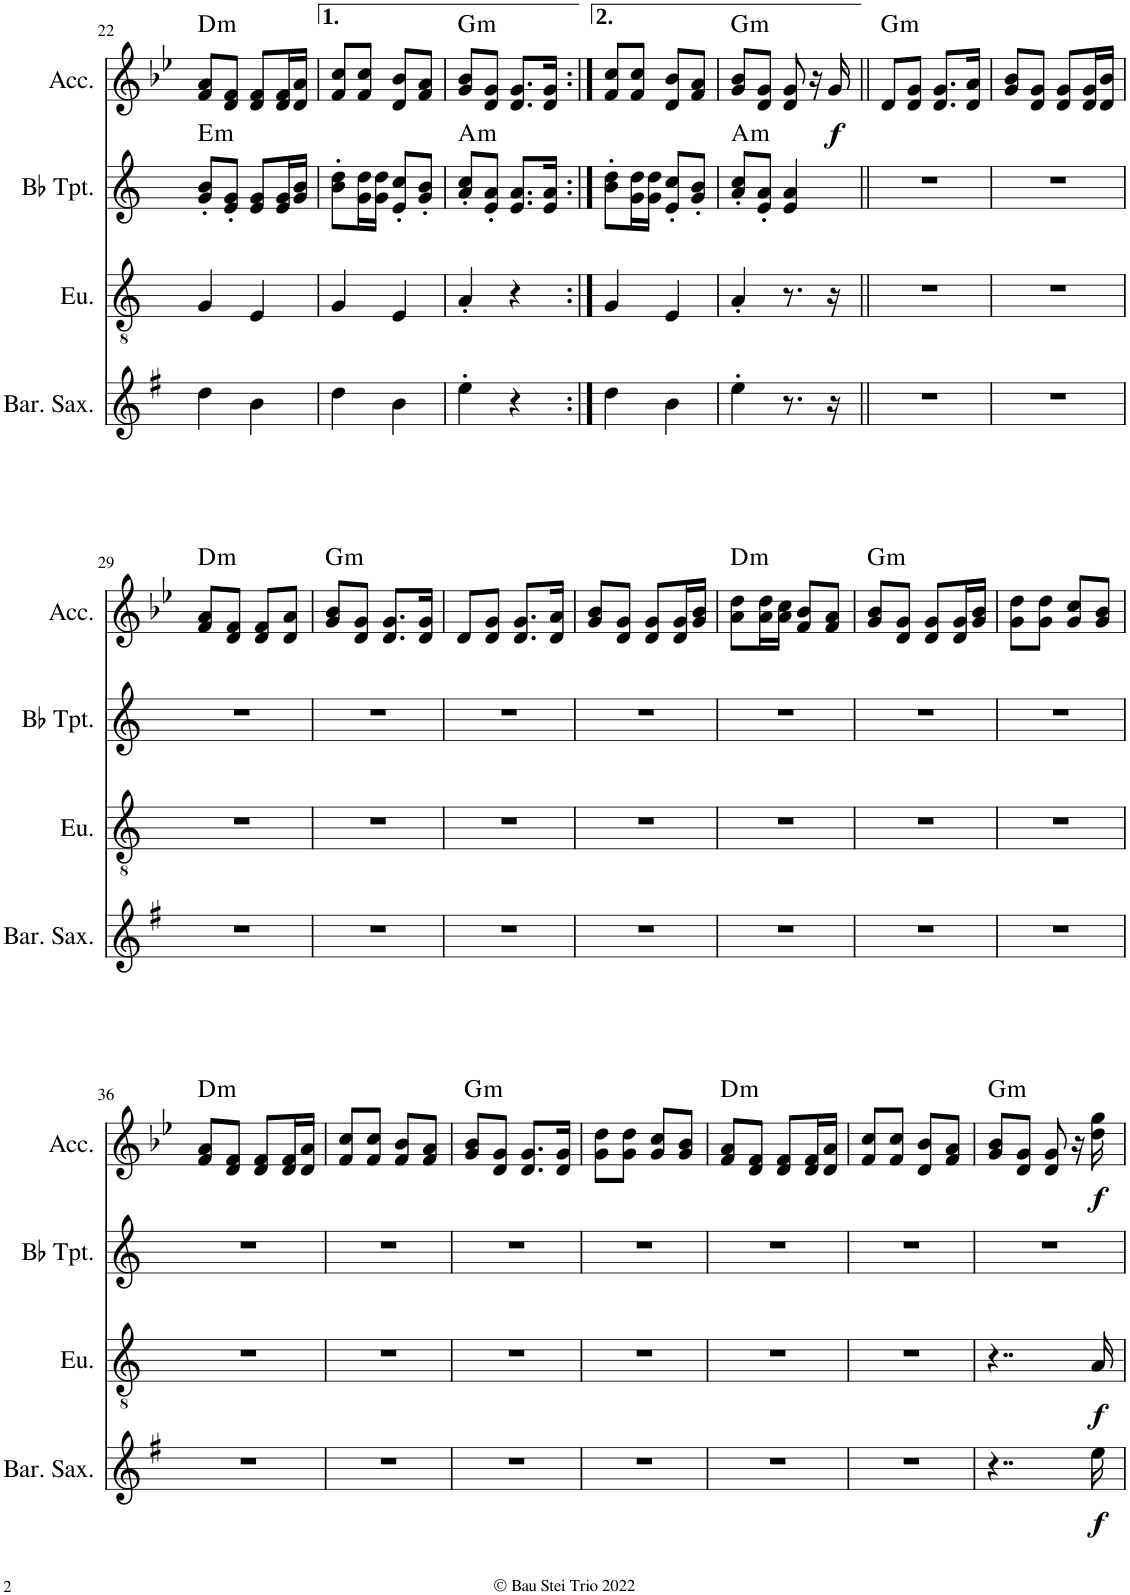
**kern	**dynam	**kern	**dynam	**kern	**harte	**kern	**dynam	**harte
*part4	*part4	*part3	*part3	*part2	*part2	*part1	*part1	*part1
*staff4	*staff4	*staff3	*staff3	*staff2	*	*staff1	*staff1	*
*I"Baritone Saxophone	*	*I"Euphonium	*	*I"Bb Trumpet	*	*I"Accordion	*	*
*I'Bar. Sax.	*	*I'Eu.	*	*I'Bb Tpt.	*	*I'Acc.	*	*
!!LO:PB:g=z
*clefG2	*	*clefGv2	*	*clefG2	*	*clefG2	*	*
*Trd12c21	*	*Trd1c2	*	*Trd1c2	*	*	*	*
*k[f#]	*	*k[]	*	*k[]	*	*k[b-e-]	*	*
*M2/4	*	*M2/4	*	*M2/4	*	*M2/4	*	*
=22	=22	=22	=22	=22	=22	=22	=22	=22
!	!	!	!	!	!LO:H:kt=m	!	!	!LO:H:kt=m
4dd\	.	4G/	.	8g/' 8b/'L	E:min	8f/ 8a/L	.	D:min
.	.	.	.	8e/' 8g/'J	.	8d/ 8f/J	.	.
4b\	.	4E/	.	8e/ 8g/L	.	8d/ 8f/L	.	.
.	.	.	.	16e/ 16g/L	.	16d/ 16f/L	.	.
.	.	.	.	16g/ 16b/JJ	.	16d/ 16a/JJ	.	.
=23	=23	=23	=23	=23	=23	=23	=23	=23
4dd\	.	4G/	.	8b\' 8dd\'L	.	8f/ 8cc/L	.	.
.	.	.	.	16g\ 16dd\L	.	8f/ 8cc/J	.	.
.	.	.	.	16g\ 16dd\JJ	.	.	.	.
4b\	.	4E/	.	8e/' 8cc/'L	.	8d/ 8b-/L	.	.
.	.	.	.	8g/' 8b/'J	.	8f/ 8a/J	.	.
=24	=24	=24	=24	=24	=24	=24	=24	=24
!	!	!	!	!	!LO:H:kt=m	!	!	!LO:H:kt=m
4ee'\	.	4A'/	.	8a/' 8cc/'L	A:min	8g/ 8b-/L	.	G:min
.	.	.	.	8e/' 8a/'J	.	8d/ 8g/J	.	.
4r	.	4r	.	8.e/ 8.a/L	.	8.d/ 8.g/L	.	.
.	.	.	.	16e/ 16a/Jk	.	16d/ 16g/Jk	.	.
=25:|!	=25:|!	=25:|!	=25:|!	=25:|!	=25:|!	=25:|!	=25:|!	=25:|!
4dd\	.	4G/	.	8b\' 8dd\'L	.	8f/ 8cc/L	.	.
.	.	.	.	16g\ 16dd\L	.	8f/ 8cc/J	.	.
.	.	.	.	16g\ 16dd\JJ	.	.	.	.
4b\	.	4E/	.	8e/' 8cc/'L	.	8d/ 8b-/L	.	.
.	.	.	.	8g/' 8b/'J	.	8f/ 8a/J	.	.
=26	=26	=26	=26	=26	=26	=26	=26	=26
!	!	!	!	!	!LO:H:kt=m	!	!	!LO:H:kt=m
4ee'\	.	4A'/	.	8a/' 8cc/'L	A:min	8g/ 8b-/L	.	G:min
.	.	.	.	8e/' 8a/'J	.	8d/ 8g/J	.	.
8.r	.	8.r	.	4e/ 4a/	.	8d/ 8g/	.	.
.	.	.	.	.	.	16r	.	.
!	!	!	!	!	!	!	!LO:DY:b	!
16r	.	16r	.	.	.	16g/	f	.
=27||	=27||	=27||	=27||	=27||	=27||	=27||	=27||	=27||
!	!	!	!	!	!	!	!	!LO:H:kt=m
2r	.	2r	.	2r	.	8d/L	.	G:min
.	.	.	.	.	.	8d/ 8g/J	.	.
.	.	.	.	.	.	8.d/ 8.g/L	.	.
.	.	.	.	.	.	16d/ 16a/Jk	.	.
=28	=28	=28	=28	=28	=28	=28	=28	=28
2r	.	2r	.	2r	.	8g/ 8b-/L	.	.
.	.	.	.	.	.	8d/ 8g/J	.	.
.	.	.	.	.	.	8d/ 8g/L	.	.
.	.	.	.	.	.	16d/ 16g/L	.	.
.	.	.	.	.	.	16d/ 16b-/JJ	.	.
!!LO:LB:g=z
=29	=29	=29	=29	=29	=29	=29	=29	=29
!	!	!	!	!	!	!	!	!LO:H:kt=m
2r	.	2r	.	2r	.	8f/ 8a/L	.	D:min
.	.	.	.	.	.	8d/ 8f/J	.	.
.	.	.	.	.	.	8d/ 8f/L	.	.
.	.	.	.	.	.	8d/ 8a/J	.	.
=30	=30	=30	=30	=30	=30	=30	=30	=30
!	!	!	!	!	!	!	!	!LO:H:kt=m
2r	.	2r	.	2r	.	8g/ 8b-/L	.	G:min
.	.	.	.	.	.	8d/ 8g/J	.	.
.	.	.	.	.	.	8.d/ 8.g/L	.	.
.	.	.	.	.	.	16d/ 16g/Jk	.	.
=31	=31	=31	=31	=31	=31	=31	=31	=31
2r	.	2r	.	2r	.	8d/L	.	.
.	.	.	.	.	.	8d/ 8g/J	.	.
.	.	.	.	.	.	8.d/ 8.g/L	.	.
.	.	.	.	.	.	16d/ 16a/Jk	.	.
=32	=32	=32	=32	=32	=32	=32	=32	=32
2r	.	2r	.	2r	.	8g/ 8b-/L	.	.
.	.	.	.	.	.	8d/ 8g/J	.	.
.	.	.	.	.	.	8d/ 8g/L	.	.
.	.	.	.	.	.	16d/ 16g/L	.	.
.	.	.	.	.	.	16g/ 16b-/JJ	.	.
=33	=33	=33	=33	=33	=33	=33	=33	=33
!	!	!	!	!	!	!	!	!LO:H:kt=m
2r	.	2r	.	2r	.	8a\ 8dd\L	.	D:min
.	.	.	.	.	.	16a\ 16dd\L	.	.
.	.	.	.	.	.	16a\ 16cc\JJ	.	.
.	.	.	.	.	.	8f/ 8b-/L	.	.
.	.	.	.	.	.	8f/ 8a/J	.	.
=34	=34	=34	=34	=34	=34	=34	=34	=34
!	!	!	!	!	!	!	!	!LO:H:kt=m
2r	.	2r	.	2r	.	8g/ 8b-/L	.	G:min
.	.	.	.	.	.	8d/ 8g/J	.	.
.	.	.	.	.	.	8d/ 8g/L	.	.
.	.	.	.	.	.	16d/ 16g/L	.	.
.	.	.	.	.	.	16g/ 16b-/JJ	.	.
=35	=35	=35	=35	=35	=35	=35	=35	=35
2r	.	2r	.	2r	.	8g\ 8dd\L	.	.
.	.	.	.	.	.	8g\ 8dd\J	.	.
.	.	.	.	.	.	8g/ 8cc/L	.	.
.	.	.	.	.	.	8g/ 8b-/J	.	.
!!LO:LB:g=z
=36	=36	=36	=36	=36	=36	=36	=36	=36
!	!	!	!	!	!	!	!	!LO:H:kt=m
2r	.	2r	.	2r	.	8f/ 8a/L	.	D:min
.	.	.	.	.	.	8d/ 8f/J	.	.
.	.	.	.	.	.	8d/ 8f/L	.	.
.	.	.	.	.	.	16d/ 16f/L	.	.
.	.	.	.	.	.	16d/ 16a/JJ	.	.
=37	=37	=37	=37	=37	=37	=37	=37	=37
2r	.	2r	.	2r	.	8f/ 8cc/L	.	.
.	.	.	.	.	.	8f/ 8cc/J	.	.
.	.	.	.	.	.	8f/ 8b-/L	.	.
.	.	.	.	.	.	8f/ 8a/J	.	.
=38	=38	=38	=38	=38	=38	=38	=38	=38
!	!	!	!	!	!	!	!	!LO:H:kt=m
2r	.	2r	.	2r	.	8g/ 8b-/L	.	G:min
.	.	.	.	.	.	8d/ 8g/J	.	.
.	.	.	.	.	.	8.d/ 8.g/L	.	.
.	.	.	.	.	.	16d/ 16g/Jk	.	.
=39	=39	=39	=39	=39	=39	=39	=39	=39
2r	.	2r	.	2r	.	8g\ 8dd\L	.	.
.	.	.	.	.	.	8g\ 8dd\J	.	.
.	.	.	.	.	.	8g/ 8cc/L	.	.
.	.	.	.	.	.	8g/ 8b-/J	.	.
=40	=40	=40	=40	=40	=40	=40	=40	=40
!	!	!	!	!	!	!	!	!LO:H:kt=m
2r	.	2r	.	2r	.	8f/ 8a/L	.	D:min
.	.	.	.	.	.	8d/ 8f/J	.	.
.	.	.	.	.	.	8d/ 8f/L	.	.
.	.	.	.	.	.	16d/ 16f/L	.	.
.	.	.	.	.	.	16d/ 16a/JJ	.	.
=41	=41	=41	=41	=41	=41	=41	=41	=41
2r	.	2r	.	2r	.	8f/ 8cc/L	.	.
.	.	.	.	.	.	8f/ 8cc/J	.	.
.	.	.	.	.	.	8d/ 8b-/L	.	.
.	.	.	.	.	.	8f/ 8a/J	.	.
=42	=42	=42	=42	=42	=42	=42	=42	=42
!	!	!	!	!	!	!	!	!LO:H:kt=m
4..r	.	4..r	.	2r	.	8g/ 8b-/L	.	G:min
.	.	.	.	.	.	8d/ 8g/J	.	.
.	.	.	.	.	.	8d/ 8g/	.	.
.	.	.	.	.	.	16r	.	.
!	!LO:DY:b	!	!LO:DY:b	!	!	!	!LO:DY:b	!
16ee\	f	16A/	f	.	.	16dd\ 16gg\	f	.
=	=	=	=	=	=	=	=	=
*-	*-	*-	*-	*-	*-	*-	*-	*-
